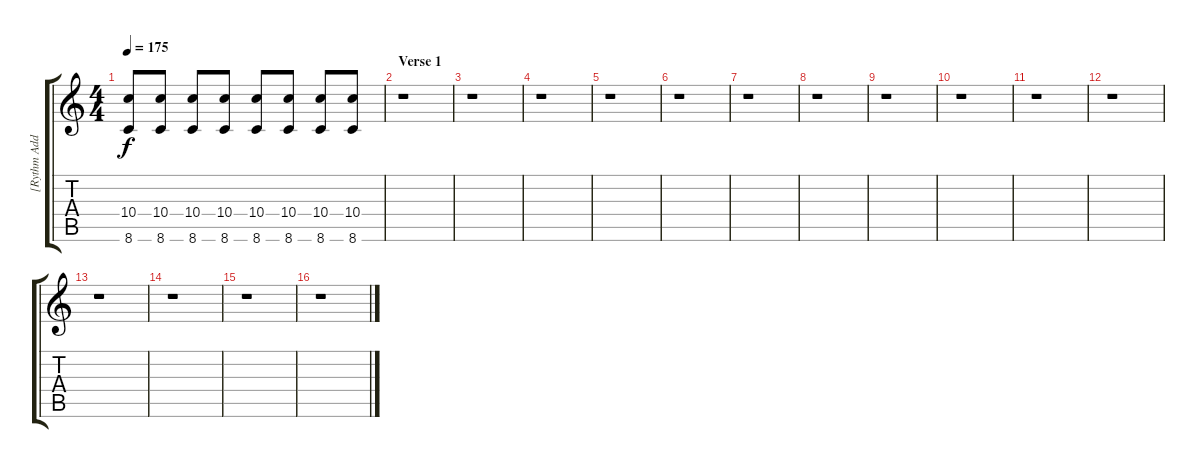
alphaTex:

\track ("[Rythm Additional] Joey Jordison" "[Rythm Add") {instrument distortionguitar}
\staff {score tabs}
\tuning (E4 B3 G3 D3 A2 E2) {hide}
\ts (4 4)
\tempo 175
\clef g2
\ks c
(10.4 8.6).8{dy f} (10.4 8.6).8 (10.4 8.6).8 (10.4 8.6).8 (10.4 8.6).8 (10.4 8.6).8 (10.4 8.6).8 (10.4 8.6).8 |
\section ("" "Verse 1")
r.1 |
r.1 |
r.1 |
r.1 |
r.1 |
r.1 |
r.1 |
r.1 |
r.1 |
r.1 |
r.1 |
r.1 |
r.1 |
r.1 |
r.1
